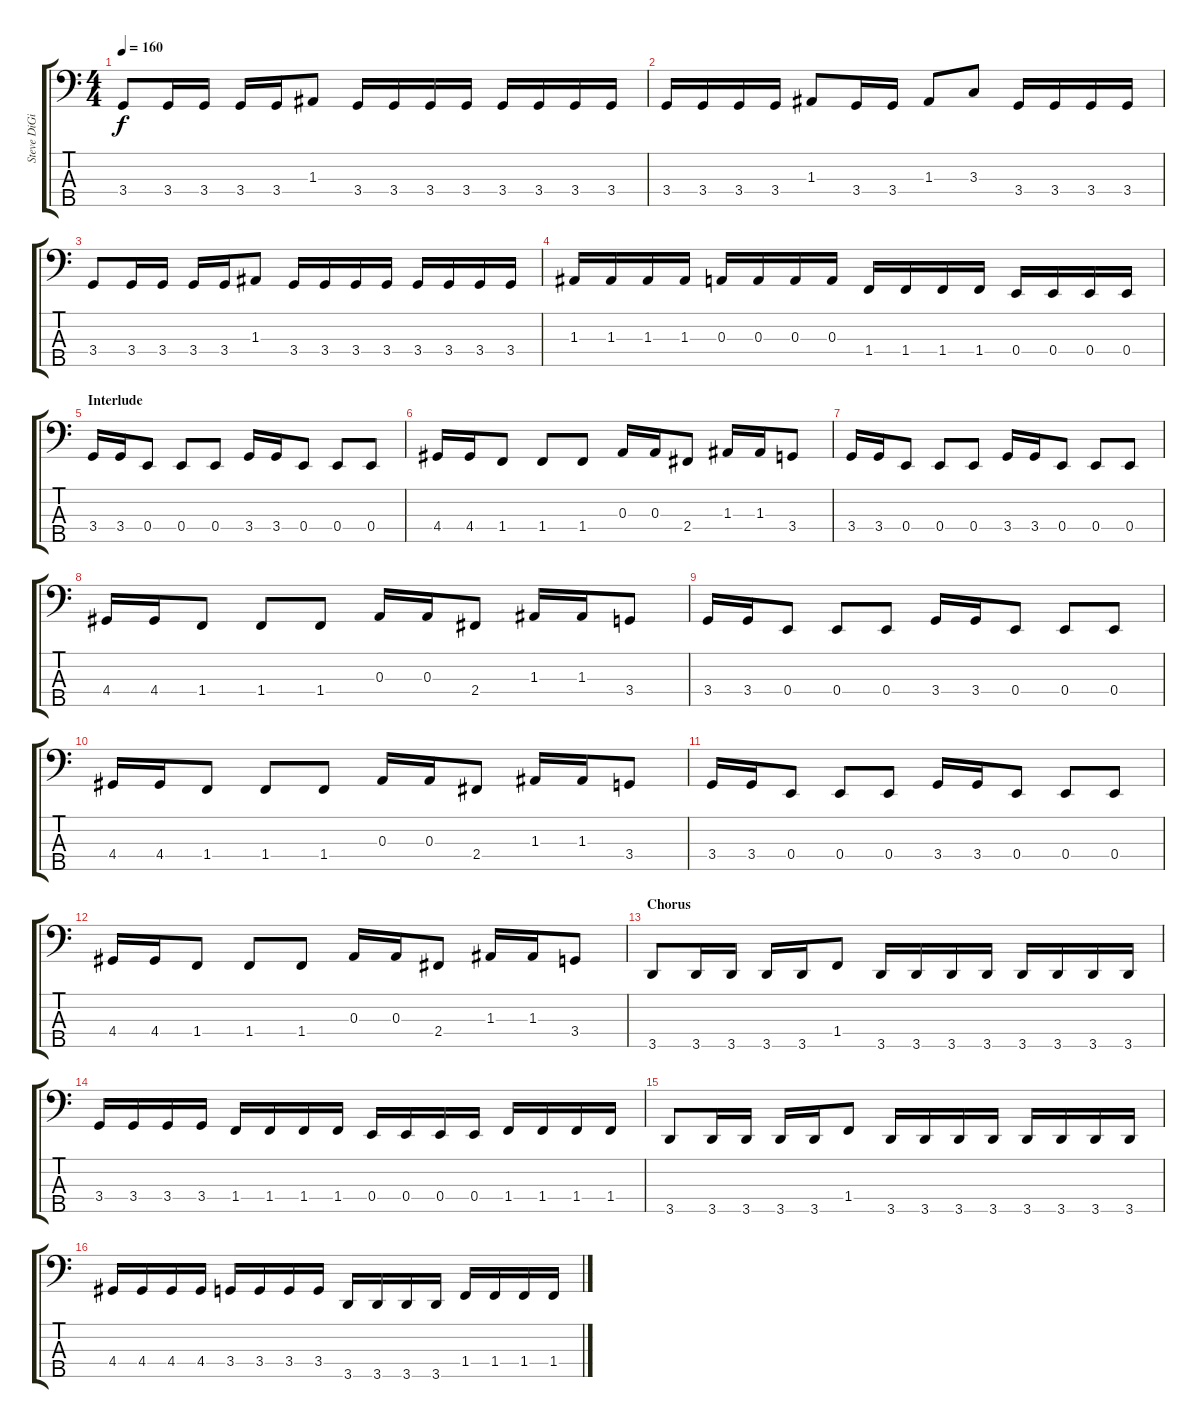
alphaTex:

\track ("Steve DiGiorgio" "Steve DiGi") {instrument electricbassfinger}
\staff {score tabs}
\tuning (G2 D2 A1 E1 B0) {hide}
\ts (4 4)
\tempo 160
\clef f4
\ks c
3.4.8{dy f} 3.4.16 3.4.16 3.4.16 3.4.16 1.3.8 3.4.16 3.4.16 3.4.16 3.4.16 3.4.16 3.4.16 3.4.16 3.4.16 |
3.4.16 3.4.16 3.4.16 3.4.16 1.3.8 3.4.16 3.4.16 1.3.8 3.3.8 3.4.16 3.4.16 3.4.16 3.4.16 |
3.4.8 3.4.16 3.4.16 3.4.16 3.4.16 1.3.8 3.4.16 3.4.16 3.4.16 3.4.16 3.4.16 3.4.16 3.4.16 3.4.16 |
1.3.16 1.3.16 1.3.16 1.3.16 0.3.16 0.3.16 0.3.16 0.3.16 1.4.16 1.4.16 1.4.16 1.4.16 0.4.16 0.4.16 0.4.16 0.4.16 |
\section ("" "Interlude")
3.4.16 3.4.16 0.4.8 0.4.8 0.4.8 3.4.16 3.4.16 0.4.8 0.4.8 0.4.8 |
4.4.16 4.4.16 1.4.8 1.4.8 1.4.8 0.3.16 0.3.16 2.4.8 1.3.16 1.3.16 3.4.8 |
3.4.16 3.4.16 0.4.8 0.4.8 0.4.8 3.4.16 3.4.16 0.4.8 0.4.8 0.4.8 |
4.4.16 4.4.16 1.4.8 1.4.8 1.4.8 0.3.16 0.3.16 2.4.8 1.3.16 1.3.16 3.4.8 |
3.4.16 3.4.16 0.4.8 0.4.8 0.4.8 3.4.16 3.4.16 0.4.8 0.4.8 0.4.8 |
4.4.16 4.4.16 1.4.8 1.4.8 1.4.8 0.3.16 0.3.16 2.4.8 1.3.16 1.3.16 3.4.8 |
3.4.16 3.4.16 0.4.8 0.4.8 0.4.8 3.4.16 3.4.16 0.4.8 0.4.8 0.4.8 |
4.4.16 4.4.16 1.4.8 1.4.8 1.4.8 0.3.16 0.3.16 2.4.8 1.3.16 1.3.16 3.4.8 |
\section ("" "Chorus")
3.5.8 3.5.16 3.5.16 3.5.16 3.5.16 1.4.8 3.5.16 3.5.16 3.5.16 3.5.16 3.5.16 3.5.16 3.5.16 3.5.16 |
3.4.16 3.4.16 3.4.16 3.4.16 1.4.16 1.4.16 1.4.16 1.4.16 0.4.16 0.4.16 0.4.16 0.4.16 1.4.16 1.4.16 1.4.16 1.4.16 |
3.5.8 3.5.16 3.5.16 3.5.16 3.5.16 1.4.8 3.5.16 3.5.16 3.5.16 3.5.16 3.5.16 3.5.16 3.5.16 3.5.16 |
4.4.16 4.4.16 4.4.16 4.4.16 3.4.16 3.4.16 3.4.16 3.4.16 3.5.16 3.5.16 3.5.16 3.5.16 1.4.16 1.4.16 1.4.16 1.4.16
